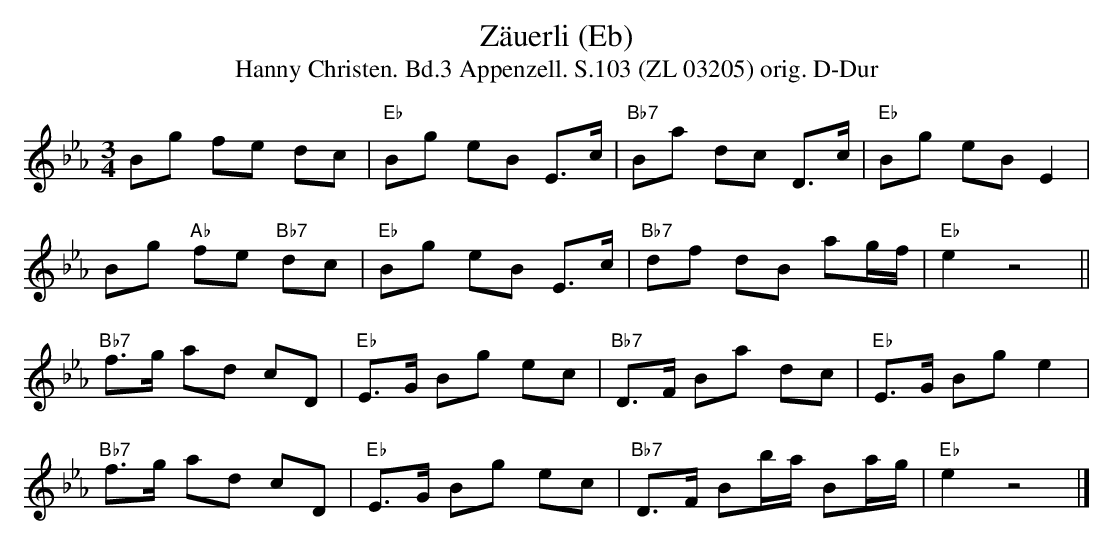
X:1
T:Zäuerli (Eb)
T:Hanny Christen. Bd.3 Appenzell. S.103 (ZL 03205) orig. D-Dur
M:3/4
L:1/8
K:Ebmaj
Bg fe dc | "Eb"Bg eB E>c | "Bb7"Ba dc D>c | "Eb"Bg eB E2 |
Bg "Ab"fe "Bb7"dc | "Eb"Bg eB E>c | "Bb7"df dB ag/2f/2 | "Eb"e2 z4 ||
"Bb7"f>g ad cD | "Eb"E>G Bg ec | "Bb7"D>F Ba dc | "Eb"E>G Bg e2 |
"Bb7"f>g ad cD | "Eb"E>G Bg ec | "Bb7"D>F Bb/2a/2 Ba/2g/2 | "Eb"e2 z4|]
